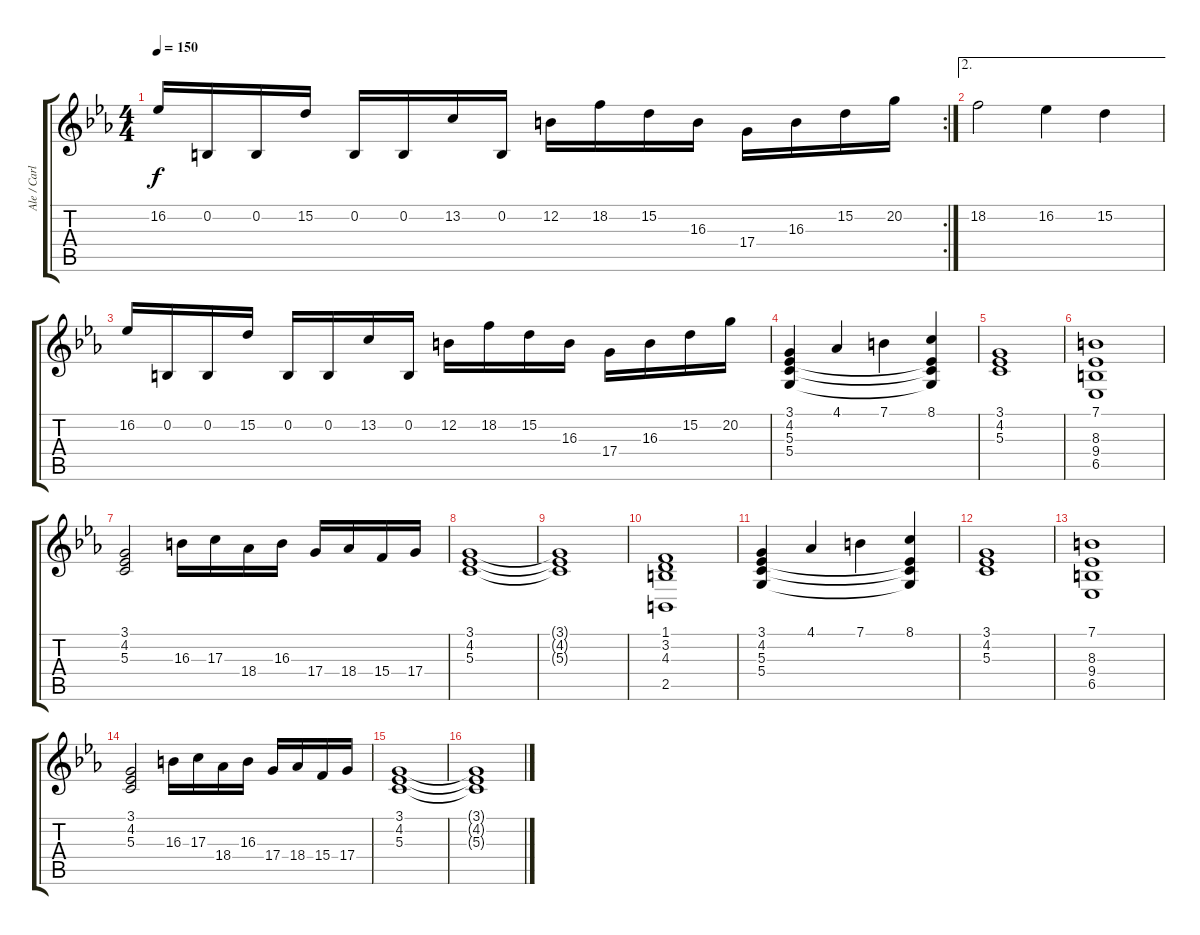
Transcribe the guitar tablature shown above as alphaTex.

\track ("Ale / Carlitos" "Ale / Carl") {instrument stringensemble1}
\staff {score tabs}
\tuning (E4 B3 G3 D3 A2 E2) {hide}
\rc 2
\ts (4 4)
\tempo 150
\clef g2
\ks cminor
16.2.16{dy f} 0.2.16 0.2.16 15.2.16 0.2.16 0.2.16 13.2.16 0.2.16 12.2.16 18.2.16 15.2.16 16.3.16 17.4.16 16.3.16 15.2.16 20.2.16 |
\ae 2
18.2.2 16.2.4 15.2.4 |
16.2.16 0.2.16 0.2.16 15.2.16 0.2.16 0.2.16 13.2.16 0.2.16 12.2.16 18.2.16 15.2.16 16.3.16 17.4.16 16.3.16 15.2.16 20.2.16 |
(3.1 4.2 5.3 5.4).4 4.1.4 7.1.4 (8.1 4.2{t} 5.3{t} 5.4{t}).4 |
(3.1 4.2 5.3).1 |
(7.1 8.3 9.4 6.5).1 |
(3.1 4.2 5.3).2 16.3.16 17.3.16 18.4.16 16.3.16 17.4.16 18.4.16 15.4.16 17.4.16 |
(3.1 4.2 5.3).1 |
(3.1{t} 4.2{t} 5.3{t}).1 |
(1.1 3.2 4.3 2.5).1 |
(3.1 4.2 5.3 5.4).4 4.1.4 7.1.4 (8.1 4.2{t} 5.3{t} 5.4{t}).4 |
(3.1 4.2 5.3).1 |
(7.1 8.3 9.4 6.5).1 |
(3.1 4.2 5.3).2 16.3.16 17.3.16 18.4.16 16.3.16 17.4.16 18.4.16 15.4.16 17.4.16 |
(3.1 4.2 5.3).1 |
(3.1{t} 4.2{t} 5.3{t}).1
